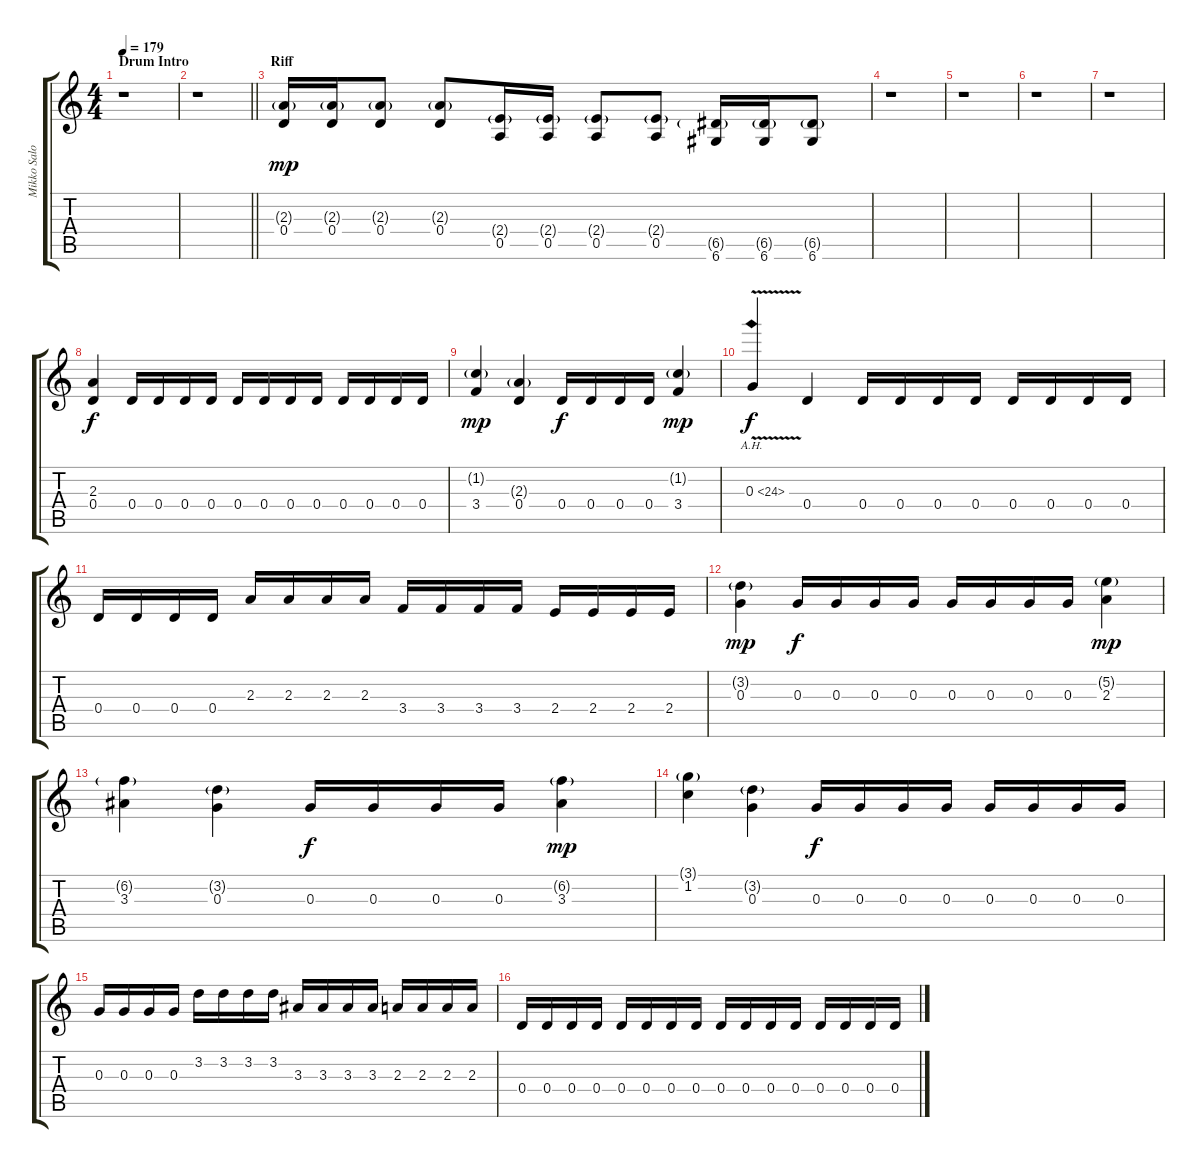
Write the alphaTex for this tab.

\track ("Mikko Salovaara (Rhythm Guitar)" "Mikko Salo") {instrument distortionguitar}
\staff {score tabs}
\tuning (E4 B3 G3 D3 A2 D2) {hide}
\ts (4 4)
\section ("" "Drum Intro")
\tempo 179
\clef g2
\ks c
r.1{dy mp instrument distortionguitar} |
\barLineRight lightlight
r.1 |
\section ("" "Riff")
(2.3{g} 0.4).16{balance 8} (2.3{g} 0.4).16 (2.3{g} 0.4).8 (2.3{g} 0.4).8 (2.4{g} 0.5).16 (2.4{g} 0.5).16 (2.4{g} 0.5).8 (2.4{g} 0.5).8 (6.5{g} 6.6).16 (6.5{g} 6.6).16 (6.5{g} 6.6).8 |
r.1 |
r.1 |
r.1 |
r.1 |
(2.3 0.4).4{dy f balance 2} 0.4.16 0.4.16 0.4.16 0.4.16 0.4.16 0.4.16 0.4.16 0.4.16 0.4.16 0.4.16 0.4.16 0.4.16 |
(1.2{g} 3.4).4{dy mp} (2.3{g} 0.4).4 0.4.16{dy f} 0.4.16 0.4.16 0.4.16 (1.2{g} 3.4).4{dy mp} |
0.3{ah 24 v}.4{dy f} 0.4.4 0.4.16 0.4.16 0.4.16 0.4.16 0.4.16 0.4.16 0.4.16 0.4.16 |
0.4.16 0.4.16 0.4.16 0.4.16 2.3.16 2.3.16 2.3.16 2.3.16 3.4.16 3.4.16 3.4.16 3.4.16 2.4.16 2.4.16 2.4.16 2.4.16 |
(3.2{g} 0.3).4{dy mp} 0.3.16{dy f} 0.3.16 0.3.16 0.3.16 0.3.16 0.3.16 0.3.16 0.3.16 (5.2{g} 2.3).4{dy mp} |
(6.2{g} 3.3).4 (3.2{g} 0.3).4 0.3.16{dy f} 0.3.16 0.3.16 0.3.16 (6.2{g} 3.3).4{dy mp} |
(3.1{g} 1.2).4 (3.2{g} 0.3).4 0.3.16{dy f} 0.3.16 0.3.16 0.3.16 0.3.16 0.3.16 0.3.16 0.3.16 |
0.3.16 0.3.16 0.3.16 0.3.16 3.2.16 3.2.16 3.2.16 3.2.16 3.3.16 3.3.16 3.3.16 3.3.16 2.3.16 2.3.16 2.3.16 2.3.16 |
0.4.16 0.4.16 0.4.16 0.4.16 0.4.16 0.4.16 0.4.16 0.4.16 0.4.16 0.4.16 0.4.16 0.4.16 0.4.16 0.4.16 0.4.16 0.4.16
